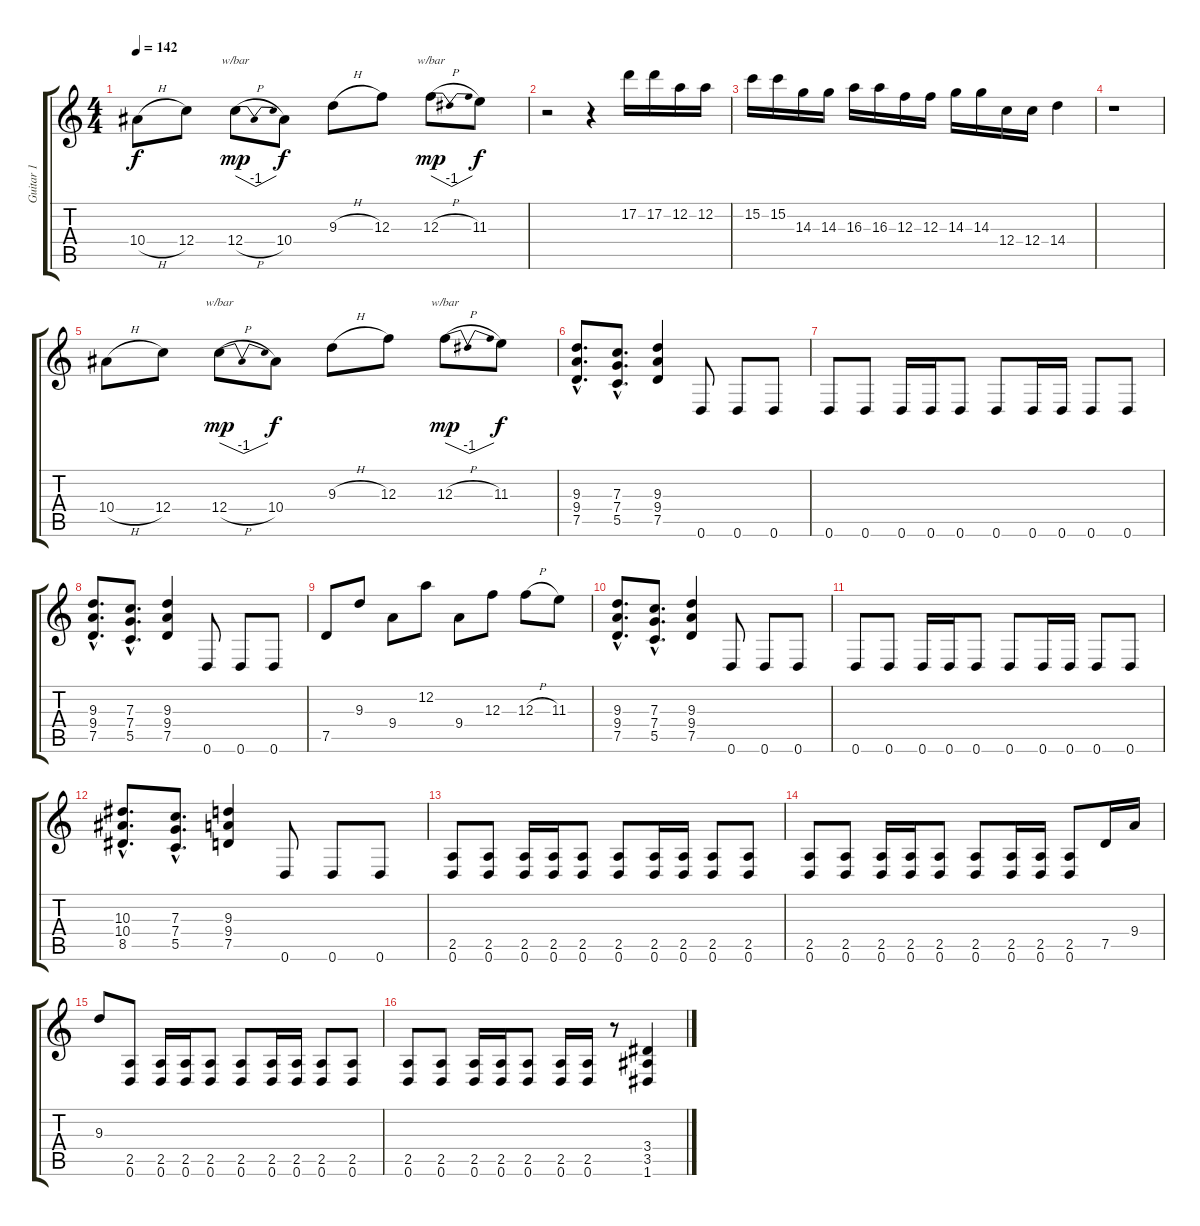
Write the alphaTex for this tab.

\track ("Guitar 1" "Guitar 1") {instrument overdrivenguitar}
\staff {score tabs}
\tuning (D4 A3 F3 C3 G2 D2) {hide}
\ts (4 4)
\tempo 142
\clef g2
\ks c
10.4{h}.8{dy f} 12.4.8 12.4{h}.8{tbe (dip default 0 0 30 -4 60 0) dy mp} 10.4.8{dy f} 9.3{h}.8 12.3.8 12.3{h}.8{tbe (dip default 0 0 30 -4 60 0) dy mp} 11.3.8{dy f} |
r.2 r.4 17.2.16 17.2.16 12.2.16 12.2.16 |
15.2.16 15.2.16 14.3.16 14.3.16 16.3.16 16.3.16 12.3.16 12.3.16 14.3.16 14.3.16 12.4.16 12.4.16 14.4.4 |
r.1 |
10.4{h}.8 12.4.8 12.4{h}.8{tbe (dip default 0 0 30 -4 60 0) dy mp} 10.4.8{dy f} 9.3{h}.8 12.3.8 12.3{h}.8{tbe (dip default 0 0 30 -4 60 0) dy mp} 11.3.8{dy f} |
(9.3{hac} 9.4{hac} 7.5{hac}).8{d} (7.3{hac} 7.4{hac} 5.5{hac}).8{d} (9.3 9.4 7.5).4 0.6.8 0.6.8 0.6.8 |
0.6.8 0.6.8 0.6.16 0.6.16 0.6.8 0.6.8 0.6.16 0.6.16 0.6.8 0.6.8 |
(9.3{hac} 9.4{hac} 7.5{hac}).8{d} (7.3{hac} 7.4{hac} 5.5{hac}).8{d} (9.3 9.4 7.5).4 0.6.8 0.6.8 0.6.8 |
7.5.8 9.3.8 9.4.8 12.2.8 9.4.8 12.3.8 12.3{h}.8 11.3.8 |
(9.3{hac} 9.4{hac} 7.5{hac}).8{d} (7.3{hac} 7.4{hac} 5.5{hac}).8{d} (9.3 9.4 7.5).4 0.6.8 0.6.8 0.6.8 |
0.6.8 0.6.8 0.6.16 0.6.16 0.6.8 0.6.8 0.6.16 0.6.16 0.6.8 0.6.8 |
(10.3{hac} 10.4{hac} 8.5{hac}).8{d} (7.3{hac} 7.4{hac} 5.5{hac}).8{d} (9.3 9.4 7.5).4 0.6.8 0.6.8 0.6.8 |
(2.5 0.6).8 (2.5 0.6).8 (2.5 0.6).16 (2.5 0.6).16 (2.5 0.6).8 (2.5 0.6).8 (2.5 0.6).16 (2.5 0.6).16 (2.5 0.6).8 (2.5 0.6).8 |
(2.5 0.6).8 (2.5 0.6).8 (2.5 0.6).16 (2.5 0.6).16 (2.5 0.6).8 (2.5 0.6).8 (2.5 0.6).16 (2.5 0.6).16 (2.5 0.6).8 7.5.16 9.4.16 |
9.3.8 (2.5 0.6).8 (2.5 0.6).16 (2.5 0.6).16 (2.5 0.6).8 (2.5 0.6).8 (2.5 0.6).16 (2.5 0.6).16 (2.5 0.6).8 (2.5 0.6).8 |
(2.5 0.6).8 (2.5 0.6).8 (2.5 0.6).16 (2.5 0.6).16 (2.5 0.6).8 (2.5 0.6).16 (2.5 0.6).16 r.8 (3.4 3.5 1.6).4
